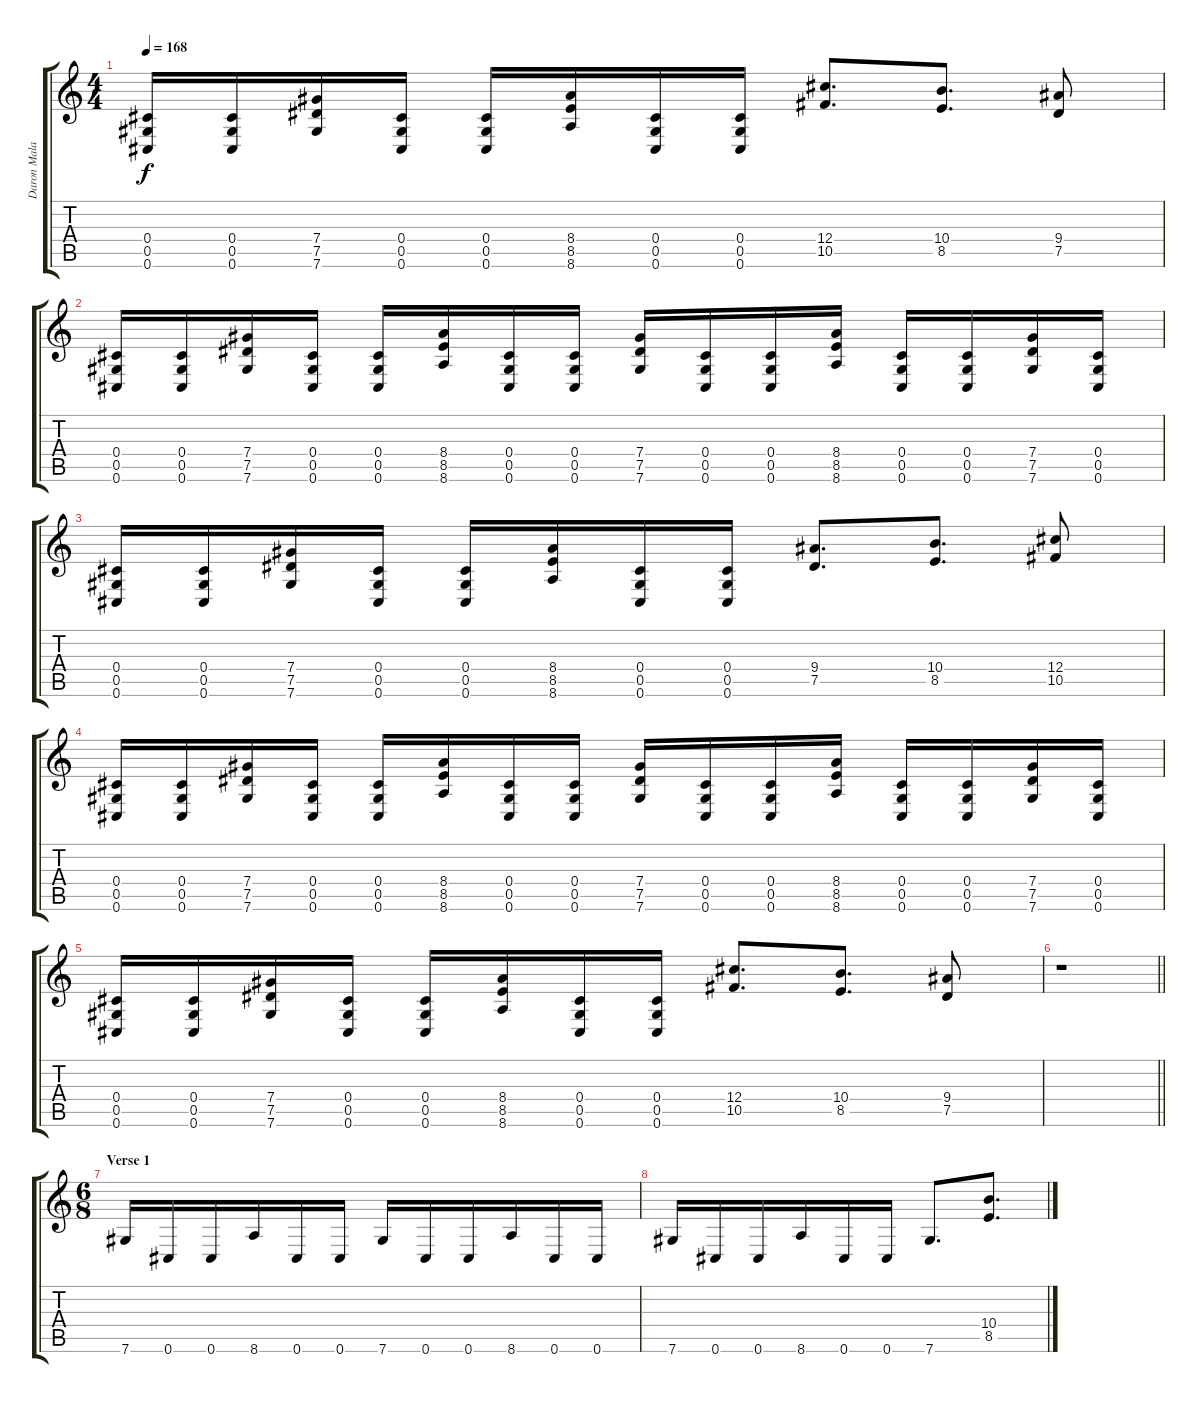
\track ("Daron Malakian" "Daron Mala") {instrument distortionguitar}
\staff {score tabs}
\tuning (Eb4 Bb3 Gb3 Db3 Ab2 Db2) {hide}
\ts (4 4)
\tempo 168
\clef g2
\ks c
(0.4 0.5 0.6).16{dy f} (0.4 0.5 0.6).16 (7.4 7.5 7.6).16 (0.4 0.5 0.6).16 (0.4 0.5 0.6).16 (8.4 8.5 8.6).16 (0.4 0.5 0.6).16 (0.4 0.5 0.6).16 (12.4 10.5).8{d} (10.4 8.5).8{d} (9.4 7.5).8 |
(0.4 0.5 0.6).16 (0.4 0.5 0.6).16 (7.4 7.5 7.6).16 (0.4 0.5 0.6).16 (0.4 0.5 0.6).16 (8.4 8.5 8.6).16 (0.4 0.5 0.6).16 (0.4 0.5 0.6).16 (7.4 7.5 7.6).16 (0.4 0.5 0.6).16 (0.4 0.5 0.6).16 (8.4 8.5 8.6).16 (0.4 0.5 0.6).16 (0.4 0.5 0.6).16 (7.4 7.5 7.6).16 (0.4 0.5 0.6).16 |
(0.4 0.5 0.6).16 (0.4 0.5 0.6).16 (7.4 7.5 7.6).16 (0.4 0.5 0.6).16 (0.4 0.5 0.6).16 (8.4 8.5 8.6).16 (0.4 0.5 0.6).16 (0.4 0.5 0.6).16 (9.4 7.5).8{d} (10.4 8.5).8{d} (12.4 10.5).8 |
(0.4 0.5 0.6).16 (0.4 0.5 0.6).16 (7.4 7.5 7.6).16 (0.4 0.5 0.6).16 (0.4 0.5 0.6).16 (8.4 8.5 8.6).16 (0.4 0.5 0.6).16 (0.4 0.5 0.6).16 (7.4 7.5 7.6).16 (0.4 0.5 0.6).16 (0.4 0.5 0.6).16 (8.4 8.5 8.6).16 (0.4 0.5 0.6).16 (0.4 0.5 0.6).16 (7.4 7.5 7.6).16 (0.4 0.5 0.6).16 |
(0.4 0.5 0.6).16 (0.4 0.5 0.6).16 (7.4 7.5 7.6).16 (0.4 0.5 0.6).16 (0.4 0.5 0.6).16 (8.4 8.5 8.6).16 (0.4 0.5 0.6).16 (0.4 0.5 0.6).16 (12.4 10.5).8{d} (10.4 8.5).8{d} (9.4 7.5).8 |
\barLineRight lightlight
r.1 |
\ts (6 8)
\section ("" "Verse 1")
7.6.16 0.6.16 0.6.16 8.6.16 0.6.16 0.6.16 7.6.16 0.6.16 0.6.16 8.6.16 0.6.16 0.6.16 |
7.6.16 0.6.16 0.6.16 8.6.16 0.6.16 0.6.16 7.6.8{d} (10.4 8.5).8{d}
